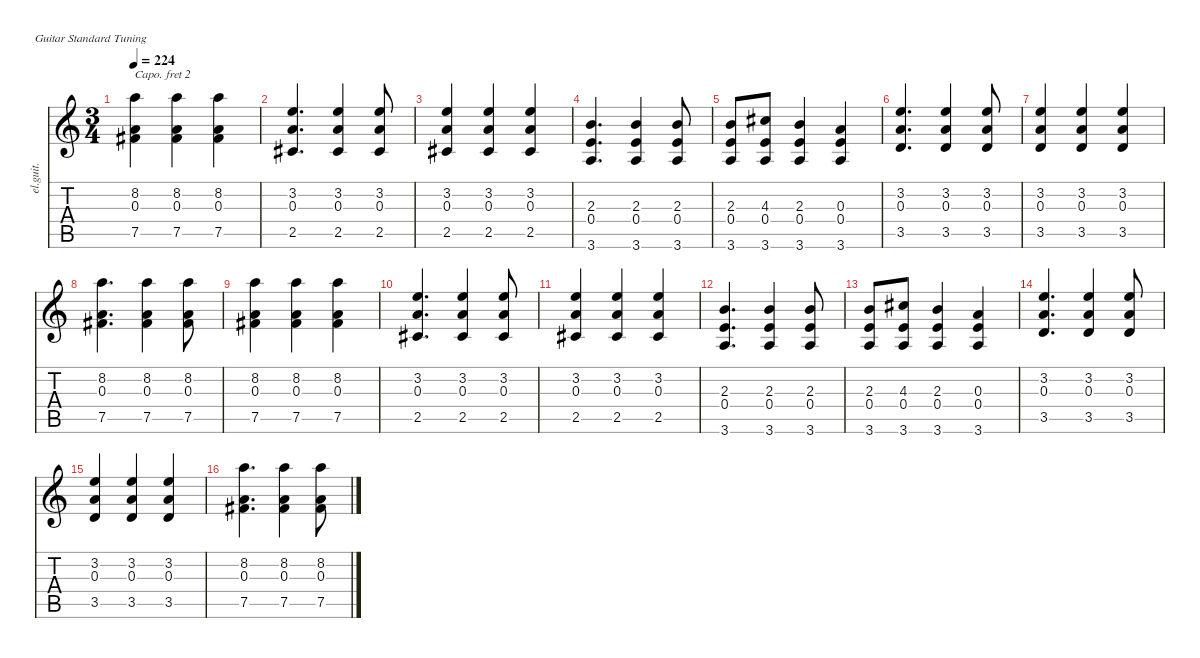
\defaultSystemsLayout 4
\hideDynamics
\bracketExtendMode nobrackets
\otherSystemsTrackNameOrientation horizontal
\track ("Clean Guitar" "el.guit.") {instrument electricguitarclean}
\staff {score tabs}
\capo 2
\tuning (E4 B3 G3 D3 A2 E2)
\ts (3 4)
\tempo 224
\clef g2
\ks c
(7.5{acc #} 0.3 8.2).4{dy mf beam Down} (7.5{acc #} 0.3 8.2).4{beam Down} (7.5{acc #} 0.3 8.2).4{beam Down} |
(2.5{acc #} 3.2 0.3).4{d beam Up} (2.5{acc #} 3.2 0.3).4{beam Up} (2.5{acc #} 3.2 0.3).8{beam Up} |
(2.5{acc #} 3.2 0.3).4{beam Up} (2.5{acc #} 3.2 0.3).4{beam Up} (2.5{acc #} 3.2 0.3).4{beam Up} |
(3.6 0.4 2.3).4{d beam Up} (3.6 0.4 2.3).4{beam Up} (3.6 0.4 2.3).8{beam Up} |
(3.6 0.4 2.3).8{beam Up} (3.6 0.4 4.3{acc #}).8{beam Up} (3.6 0.4 2.3).4{beam Up} (3.6 0.4 0.3).4{beam Up} |
(3.5 0.3 3.2).4{d beam Up} (3.5 0.3 3.2).4{beam Up} (3.5 0.3 3.2).8{beam Up} |
(3.5 0.3 3.2).4{beam Up} (3.5 0.3 3.2).4{beam Up} (3.5 0.3 3.2).4{beam Up} |
(7.5{acc #} 8.2 0.3).4{d beam Down} (8.2 0.3 7.5{acc #}).4{beam Down} (8.2 0.3 7.5{acc #}).8{beam Down} |
(7.5{acc #} 0.3 8.2).4{beam Down} (7.5{acc #} 0.3 8.2).4{beam Down} (7.5{acc #} 0.3 8.2).4{beam Down} |
(2.5{acc #} 3.2 0.3).4{d beam Up} (2.5{acc #} 3.2 0.3).4{beam Up} (2.5{acc #} 3.2 0.3).8{beam Up} |
(2.5{acc #} 3.2 0.3).4{beam Up} (2.5{acc #} 3.2 0.3).4{beam Up} (2.5{acc #} 3.2 0.3).4{beam Up} |
(3.6 0.4 2.3).4{d beam Up} (3.6 0.4 2.3).4{beam Up} (3.6 0.4 2.3).8{beam Up} |
(3.6 0.4 2.3).8{beam Up} (3.6 0.4 4.3{acc #}).8{beam Up} (3.6 0.4 2.3).4{beam Up} (3.6 0.4 0.3).4{beam Up} |
(3.5 0.3 3.2).4{d beam Up} (3.5 0.3 3.2).4{beam Up} (3.5 0.3 3.2).8{beam Up} |
(3.5 0.3 3.2).4{beam Up} (3.5 0.3 3.2).4{beam Up} (3.5 0.3 3.2).4{beam Up} |
(7.5{acc #} 8.2 0.3).4{d beam Down} (8.2 0.3 7.5{acc #}).4{beam Down} (8.2 0.3 7.5{acc #}).8{beam Down}
